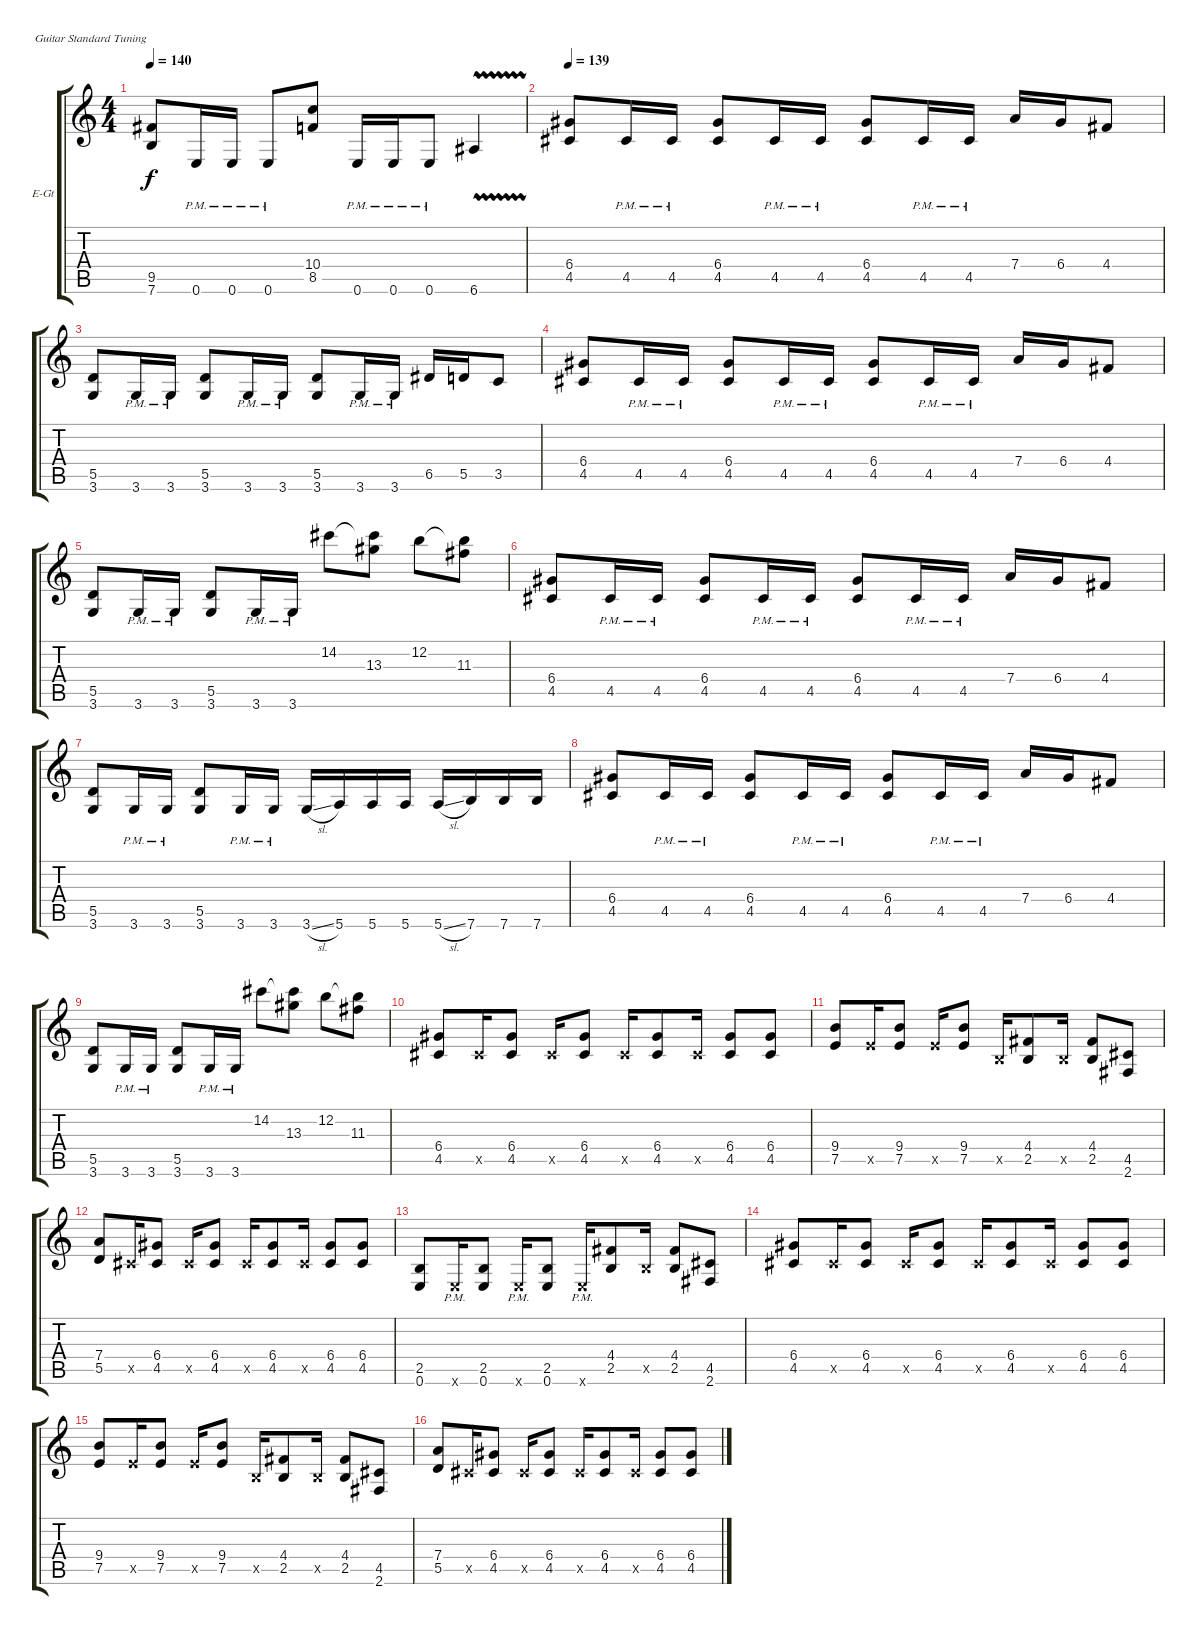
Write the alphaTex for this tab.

\bracketExtendMode groupsimilarinstruments
\firstSystemTrackNameOrientation horizontal
\otherSystemsTrackNameOrientation horizontal
\track ("Guitar 1" "E-Gt") {instrument distortionguitar}
\staff {score tabs}
\tuning (E4 B3 G3 D3 A2 E2)
\ts (4 4)
\tempo 140
\clef g2
\ks c
(9.5 7.6).8{dy f} 0.6{pm}.16 0.6{pm}.16 0.6{pm}.8 (10.4 8.5).8 0.6{pm}.16 0.6{pm}.16 0.6{pm}.8 6.6{vw}.4 |
\tempo 139
(4.5 6.4).8 4.5{pm}.16 4.5{pm}.16 (4.5 6.4).8 4.5{pm}.16 4.5{pm}.16 (4.5 6.4).8 4.5{pm}.16 4.5{pm}.16 7.4.16 6.4.16 4.4.8 |
(3.6 5.5).8 3.6{pm}.16 3.6{pm}.16 (3.6 5.5).8 3.6{pm}.16 3.6{pm}.16 (3.6 5.5).8 3.6{pm}.16 3.6{pm}.16 6.5.16 5.5.16 3.5.8 |
(4.5 6.4).8 4.5{pm}.16 4.5{pm}.16 (4.5 6.4).8 4.5{pm}.16 4.5{pm}.16 (4.5 6.4).8 4.5{pm}.16 4.5{pm}.16 7.4.16 6.4.16 4.4.8 |
(3.6 5.5).8 3.6{pm}.16 3.6{pm}.16 (3.6 5.5).8 3.6{pm}.16 3.6{pm}.16 14.2.8 (13.3 14.2{t}).8 12.2.8 (11.3 12.2{t}).8 |
(4.5 6.4).8 4.5{pm}.16 4.5{pm}.16 (4.5 6.4).8 4.5{pm}.16 4.5{pm}.16 (4.5 6.4).8 4.5{pm}.16 4.5{pm}.16 7.4.16 6.4.16 4.4.8 |
(3.6 5.5).8 3.6{pm}.16 3.6{pm}.16 (3.6 5.5).8 3.6{pm}.16 3.6{pm}.16 3.6{sl}.16 5.6.16 5.6.16 5.6.16 5.6{sl}.16 7.6.16 7.6.16 7.6.16 |
(4.5 6.4).8 4.5{pm}.16 4.5{pm}.16 (4.5 6.4).8 4.5{pm}.16 4.5{pm}.16 (4.5 6.4).8 4.5{pm}.16 4.5{pm}.16 7.4.16 6.4.16 4.4.8 |
(3.6 5.5).8 3.6{pm}.16 3.6{pm}.16 (3.6 5.5).8 3.6{pm}.16 3.6{pm}.16 14.2.8 (13.3 14.2{t}).8 12.2.8 (11.3 12.2{t}).8 |
(4.5 6.4).8 4.5{x}.16 (4.5 6.4).8 4.5{x}.16 (4.5 6.4).8 4.5{x}.16 (4.5 6.4).8 4.5{x}.16 (4.5 6.4).8 (6.4 4.5).8 |
(7.5 9.4).8 7.5{x}.16 (7.5 9.4).8 7.5{x}.16 (7.5 9.4).8 2.5{x}.16 (2.5 4.4).8 2.5{x}.16 (2.5 4.4).8 (4.5 2.6).8 |
(5.5 7.4).8 4.5{x}.16 (4.5 6.4).8 4.5{x}.16 (4.5 6.4).8 4.5{x}.16 (4.5 6.4).8 4.5{x}.16 (4.5 6.4).8 (6.4 4.5).8 |
(2.5 0.6).8 0.6{pm x}.16 (2.5 0.6).8 0.6{pm x}.16 (2.5 0.6).8 0.6{pm x}.16 (2.5 4.4).8 2.5{x}.16 (2.5 4.4).8 (4.5 2.6).8 |
(4.5 6.4).8 4.5{x}.16 (4.5 6.4).8 4.5{x}.16 (4.5 6.4).8 4.5{x}.16 (4.5 6.4).8 4.5{x}.16 (4.5 6.4).8 (6.4 4.5).8 |
(7.5 9.4).8 7.5{x}.16 (7.5 9.4).8 7.5{x}.16 (7.5 9.4).8 2.5{x}.16 (2.5 4.4).8 2.5{x}.16 (2.5 4.4).8 (4.5 2.6).8 |
(5.5 7.4).8 4.5{x}.16 (4.5 6.4).8 4.5{x}.16 (4.5 6.4).8 4.5{x}.16 (4.5 6.4).8 4.5{x}.16 (4.5 6.4).8 (6.4 4.5).8
